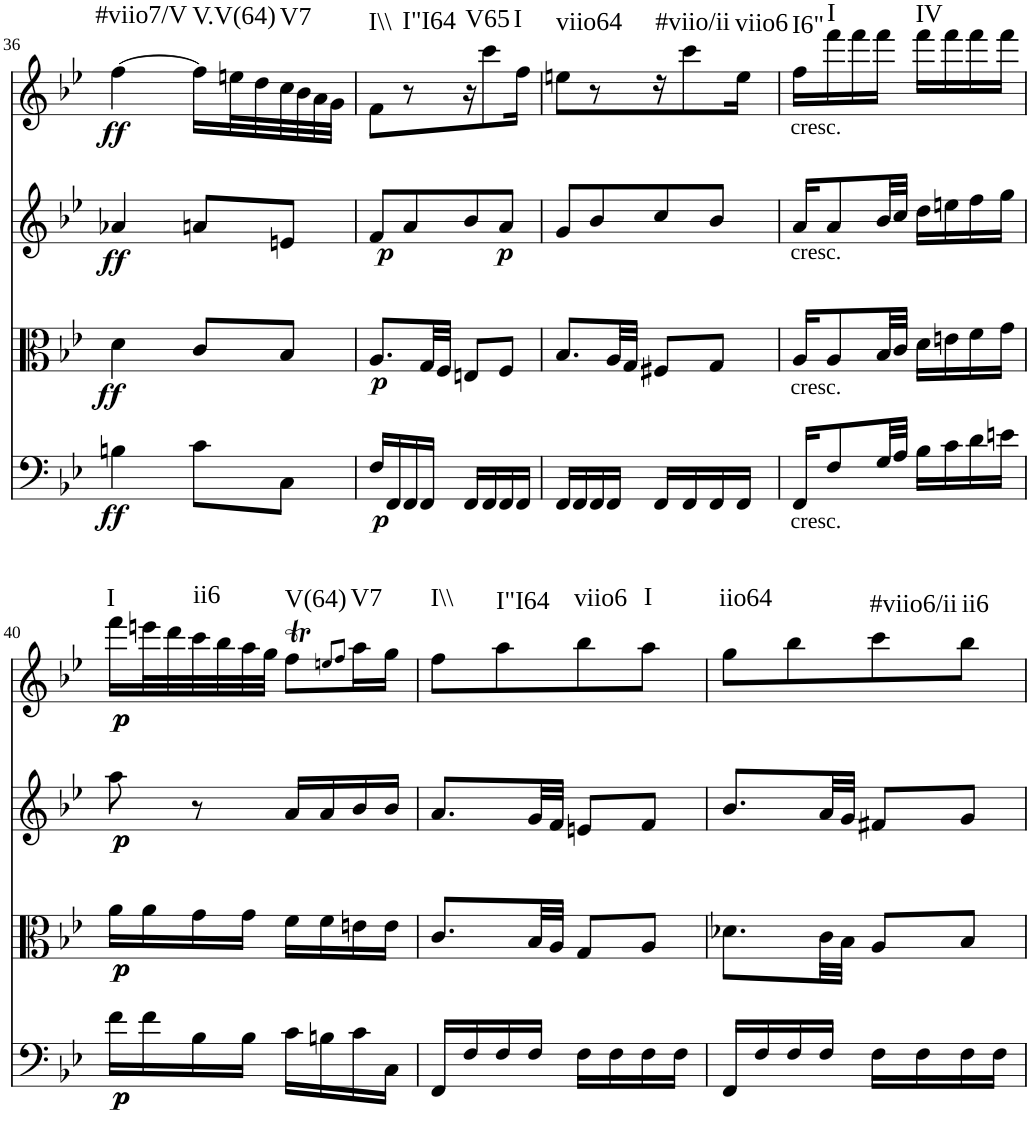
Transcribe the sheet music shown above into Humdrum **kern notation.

**kern	**dynam	**kern	**dynam	**kern	**dynam	**kern	**dynam	**harte
*part4	*part4	*part3	*part3	*part2	*part2	*part1	*part1	*part1
*staff4	*staff4	*staff3	*staff3	*staff2	*staff2	*staff1	*staff1	*
*I"Violoncello	*	*I"Viola	*	*I"Violin II	*	*I"Violin I	*	*
!!LO:PB:g=z
*clefF4	*	*clefC3	*	*clefG2	*	*clefG2	*	*
*k[b-e-]	*	*k[b-e-]	*	*k[b-e-]	*	*k[b-e-]	*	*
*M2/4	*	*M2/4	*	*M2/4	*	*M2/4	*	*
=36	=36	=36	=36	=36	=36	=36	=36	=36
!	!LO:DY:b	!	!LO:DY:b	!	!LO:DY:b	!	!LO:DY:b	!LO:H:kt=#viio7/V
4Bn\	ff	4d\	ff	4a-X/	ff	[4ff\	ff	N
!	!	!	!	!	!	!	!	!LO:H:kt=V.V(64)
8c\L	.	8c/L	.	8an/L	.	16ff\LL]	.	N
.	.	.	.	.	.	32een\L	.	.
.	.	.	.	.	.	32dd\	.	.
!	!	!	!	!	!	!	!	!LO:H:kt=V7
8C\J	.	8B-/J	.	8en/J	.	32cc\	.	N
.	.	.	.	.	.	32b-\	.	.
.	.	.	.	.	.	32a\	.	.
.	.	.	.	.	.	32g\JJJ	.	.
=37	=37	=37	=37	=37	=37	=37	=37	=37
!	!LO:DY:b	!	!LO:DY:b	!	!LO:DY:b	!	!	!LO:H:kt=I\\
16F/LL	p	8.A/L	p	8f/L	p	8f\L	.	N
16FF/	.	.	.	.	.	.	.	.
!	!	!	!	!	!	!	!	!LO:H:kt=I"I64
16FF/	.	.	.	8a/	.	8r	.	N
16FF/JJ	.	32G/LL	.	.	.	.	.	.
.	.	32F/JJJ	.	.	.	.	.	.
!	!	!	!	!	!LO:DY:b	!	!	!LO:H:kt=V65
16FF/LL	.	8En/L	.	8b-/	p	16r	.	N
16FF/	.	.	.	.	.	8ccc\	.	.
16FF/	.	8F/J	.	8a/J	.	.	.	.
!	!	!	!	!	!	!	!	!LO:H:kt=I
16FF/JJ	.	.	.	.	.	16ff\Jk	.	N
=38	=38	=38	=38	=38	=38	=38	=38	=38
!	!	!	!	!	!	!	!	!LO:H:kt=viio64
16FF/LL	.	8.B-/L	.	8g/L	.	8een\L	.	N
16FF/	.	.	.	.	.	.	.	.
16FF/	.	.	.	8b-/	.	8r	.	.
16FF/JJ	.	32A/LL	.	.	.	.	.	.
.	.	32G/JJJ	.	.	.	.	.	.
!	!	!	!	!	!	!	!	!LO:H:kt=#viio/ii
16FF/LL	.	8F#X/L	.	8cc/	.	16r	.	N
16FF/	.	.	.	.	.	8ccc\	.	.
16FF/	.	8G/J	.	8b-/J	.	.	.	.
!	!	!	!	!	!	!	!	!LO:H:kt=viio6
16FF/JJ	.	.	.	.	.	16ee\Jk	.	N
=39	=39	=39	=39	=39	=39	=39	=39	=39
!	!	!	!	!	!	!LO:TX:b:t=cresc.	!	!
!	!	!	!	!LO:TX:b:t=cresc.	!	!	!	!
!	!	!LO:TX:b:t=cresc.	!	!	!	!	!	!
!LO:TX:b:t=cresc.	!	!	!	!	!	!	!	!LO:H:kt=I6"
16FF/KL	.	16A/KL	.	16a/KL	.	16ff\LL	.	N
!	!	!	!	!	!	!	!	!LO:H:kt=I
8F/	.	8A/	.	8a/	.	16fff\	.	N
.	.	.	.	.	.	16fff\	.	.
32G/LL	.	32B-/LL	.	32b-/LL	.	16fff\JJ	.	.
32A/JJJ	.	32c/JJJ	.	32cc/JJJ	.	.	.	.
!	!	!	!	!	!	!	!	!LO:H:kt=IV
16B-\LL	.	16d\LL	.	16dd\LL	.	16fff\LL	.	N
16c\	.	16en\	.	16een\	.	16fff\	.	.
16d\	.	16f\	.	16ff\	.	16fff\	.	.
16en\JJ	.	16g\JJ	.	16gg\JJ	.	16fff\JJ	.	.
!!LO:LB:g=z
=40	=40	=40	=40	=40	=40	=40	=40	=40
!	!LO:DY:b	!	!	!	!	!	!	!
!	!LO:DY:n=1:b	!	!LO:DY:b	!	!	!	!	!
!	!	!	!LO:DY:n=1:b	!	!LO:DY:b	!	!	!
!	!	!	!	!	!LO:DY:n=1:b	!	!LO:DY:b	!
!	!	!	!	!	!	!	!LO:DY:n=1:b	!LO:H:kt=I
16f\LL	p p	16a\LL	p p	8aa\	p p	16fff\LL	p p	N
16f\	.	16a\	.	.	.	32eeen\L	.	.
.	.	.	.	.	.	32ddd\	.	.
!	!	!	!	!	!	!	!	!LO:H:kt=ii6
16B-\	.	16g\	.	8r	.	32ccc\	.	N
.	.	.	.	.	.	32bb-\	.	.
16B-\JJ	.	16g\JJ	.	.	.	32aa\	.	.
.	.	.	.	.	.	32gg\JJJ	.	.
!	!	!	!	!	!	!	!	!LO:H:kt=V(64)
16c\LL	.	16f\LL	.	16a/LL	.	8ffT\L	.	N
16Bn\	.	16f\	.	16a/	.	.	.	.
.	.	.	.	.	.	8qeen/L	.	.
.	.	.	.	.	.	8qff/J	.	.
!	!	!	!	!	!	!	!	!LO:H:kt=V7
16c\	.	16en\	.	16b-/	.	16aaTTT\L	.	N
16C\JJ	.	16e\JJ	.	16b-/JJ	.	16gg\JJ	.	.
=41	=41	=41	=41	=41	=41	=41	=41	=41
!	!	!	!	!	!	!	!	!LO:H:kt=I\\
16FF/LL	.	8.c/L	.	8.a/L	.	8ff\L	.	N
16F/	.	.	.	.	.	.	.	.
!	!	!	!	!	!	!	!	!LO:H:kt=I"I64
16F/	.	.	.	.	.	8aa\	.	N
16F/JJ	.	32B-/LL	.	32g/LL	.	.	.	.
.	.	32A/JJJ	.	32f/JJJ	.	.	.	.
!	!	!	!	!	!	!	!	!LO:H:kt=viio6
16F\LL	.	8G/L	.	8en/L	.	8bb-\	.	N
16F\	.	.	.	.	.	.	.	.
!	!	!	!	!	!	!	!	!LO:H:kt=I
16F\	.	8A/J	.	8f/J	.	8aa\J	.	N
16F\JJ	.	.	.	.	.	.	.	.
=42	=42	=42	=42	=42	=42	=42	=42	=42
!	!	!	!	!	!	!	!	!LO:H:kt=iio64
16FF/LL	.	8.d-X\L	.	8.b-/L	.	8gg\L	.	N
16F/	.	.	.	.	.	.	.	.
16F/	.	.	.	.	.	8bb-\	.	.
16F/JJ	.	32c\LL	.	32a/LL	.	.	.	.
.	.	32B-\JJJ	.	32g/JJJ	.	.	.	.
!	!	!	!	!	!	!	!	!LO:H:kt=#viio6/ii
16F\LL	.	8A/L	.	8f#X/L	.	8ccc\	.	N
16F\	.	.	.	.	.	.	.	.
!	!	!	!	!	!	!	!	!LO:H:kt=ii6
16F\	.	8B-/J	.	8g/J	.	8bb-\J	.	N
16F\JJ	.	.	.	.	.	.	.	.
=	=	=	=	=	=	=	=	=
*-	*-	*-	*-	*-	*-	*-	*-	*-
